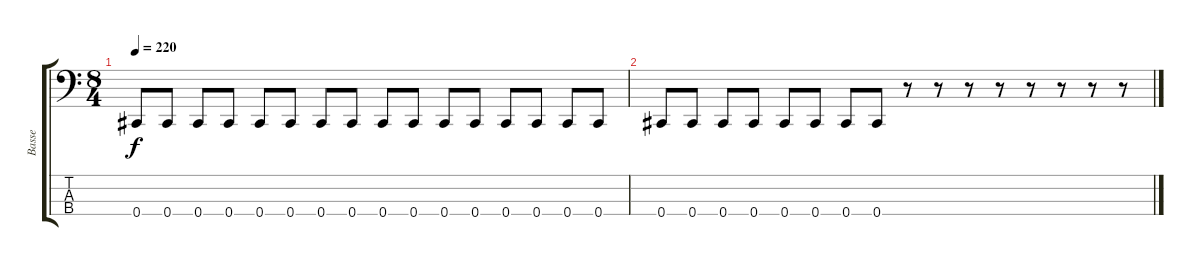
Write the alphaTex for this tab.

\track ("Basse" "Basse") {instrument electricbassfinger}
\staff {score tabs}
\tuning (Gb2 Db2 Ab1 Db1) {hide}
\ts (8 4)
\tempo 220
\clef f4
\ks c
0.4.8{dy f} 0.4.8 0.4.8 0.4.8 0.4.8 0.4.8 0.4.8 0.4.8 0.4.8 0.4.8 0.4.8 0.4.8 0.4.8 0.4.8 0.4.8 0.4.8 |
0.4.8 0.4.8 0.4.8 0.4.8 0.4.8 0.4.8 0.4.8 0.4.8 r.8 r.8 r.8 r.8 r.8 r.8 r.8 r.8
